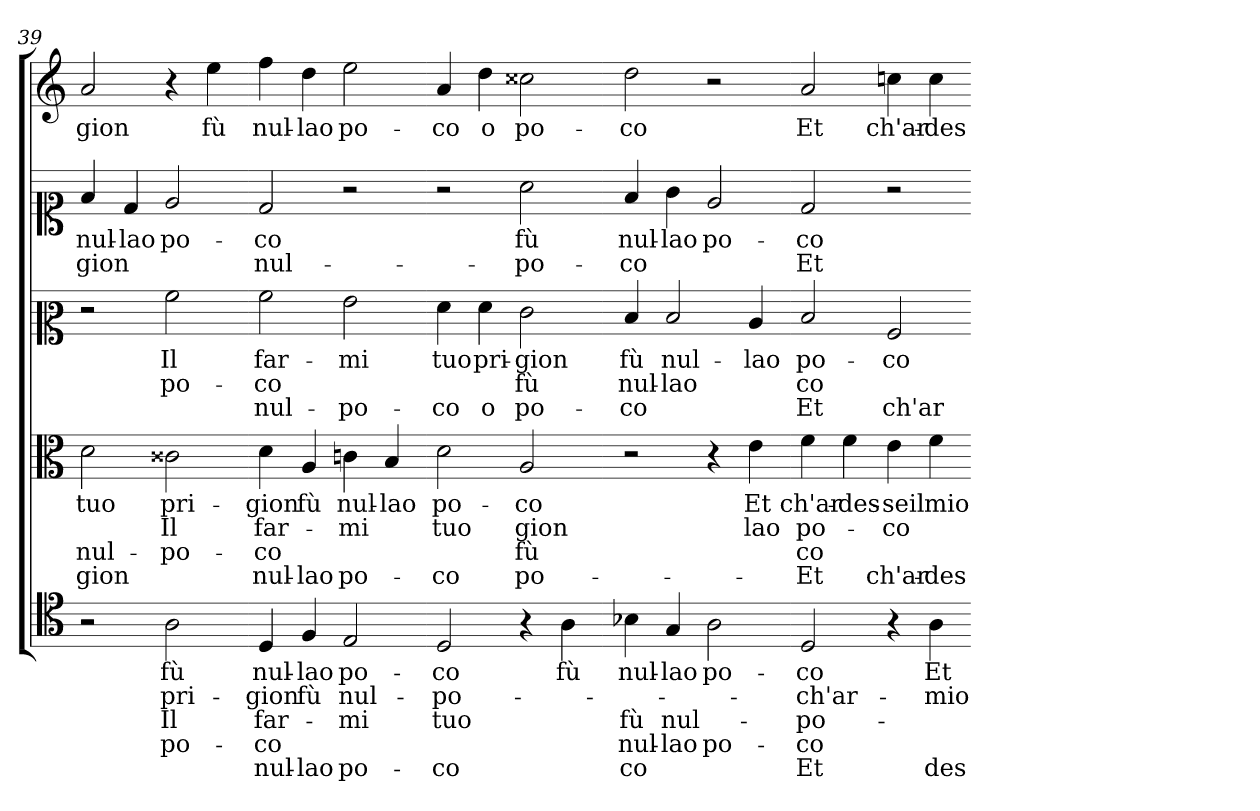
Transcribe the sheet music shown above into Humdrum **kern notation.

**kern	**text	**text	**text	**text	**text	**kern	**text	**text	**text	**text	**kern	**text	**text	**text	**kern	**text	**text	**kern	**text
*part5	*part5	*part5	*part5	*part5	*part5	*part4	*part4	*part4	*part4	*part4	*part3	*part3	*part3	*part3	*part2	*part2	*part2	*part1	*part1
*staff5	*staff5	*staff5	*staff5	*staff5	*staff5	*staff4	*staff4	*staff4	*staff4	*staff4	*staff3	*staff3	*staff3	*staff3	*staff2	*staff2	*staff2	*staff1	*staff1
*clefC4	*	*	*	*	*	*clefC3	*	*	*	*	*clefC2	*	*	*	*clefC1	*	*	*clefG2	*
*k[]	*	*	*	*	*	*k[]	*	*	*	*	*k[]	*	*	*	*k[]	*	*	*k[]	*
=39	=39	=39	=39	=39	=39	=39	=39	=39	=39	=39	=39	=39	=39	=39	=39	=39	=39	=39	=39
2r	.	.	.	.	.	2d	tuo	.	nul-	gion	2r	.	.	.	4f	nul-	gion	2a	gion
.	.	.	.	.	.	.	.	.	.	.	.	.	.	.	4d	lao	.	.	.
2A	fù	pri-	Il	po-	.	2c##X	pri-	Il	po-	.	2a	Il	po-	.	2e	po-	.	4r	.
.	.	.	.	.	.	.	.	.	.	.	.	.	.	.	.	.	.	4ee	fù
=40-	=40-	=40-	=40-	=40-	=40-	=40-	=40-	=40-	=40-	=40-	=40-	=40-	=40-	=40-	=40-	=40-	=40-	=40-	=40-
4D	nul-	gion	far-	co	nul-	4d	gion	far-	co	nul-	2a	far-	co	nul-	2d	co	nul-	4ff	nul-
4F	lao	fù	.	.	lao	4A	fù	.	.	lao	.	.	.	.	.	.	.	4dd	lao
2E	po-	nul-	mi	.	po-	4c	nul-	mi	.	po-	2g	mi	.	po-	2r	.	.	2ee	po-
.	.	.	.	.	.	4B	lao	.	.	.	.	.	.	.	.	.	.	.	.
=41-	=41-	=41-	=41-	=41-	=41-	=41-	=41-	=41-	=41-	=41-	=41-	=41-	=41-	=41-	=41-	=41-	=41-	=41-	=41-
2D	co	po-	tuo	.	co	2d	po-	tuo	.	co	4f	tuo	.	co	2r	.	.	4a	co
.	.	.	.	.	.	.	.	.	.	.	4f	pri-	.	o	.	.	.	4dd	o
4r	.	.	.	.	.	2A	co	gion	fù	po-	2e	gion	fù	po-	2a	fù	po-	2cc##X	po-
4A	fù	.	.	.	.	.	.	.	.	.	.	.	.	.	.	.	.	.	.
=42-	=42-	=42-	=42-	=42-	=42-	=42-	=42-	=42-	=42-	=42-	=42-	=42-	=42-	=42-	=42-	=42-	=42-	=42-	=42-
4B-X	nul-	.	fù	nul-	co	2r	.	.	.	.	4d	fù	nul-	co	4f	nul-	co	2dd	co
4G	lao	.	nul-	lao	.	.	.	.	.	.	2d	nul-	lao	.	4g	lao	.	.	.
2A	po-	.	.	po-	.	4r	.	.	.	.	.	.	.	.	2e	po-	.	2r	.
.	.	.	.	.	.	4e	Et	lao	.	.	4c	lao	.	.	.	.	.	.	.
=43-	=43-	=43-	=43-	=43-	=43-	=43-	=43-	=43-	=43-	=43-	=43-	=43-	=43-	=43-	=43-	=43-	=43-	=43-	=43-
2D	co	ch'ar-	po-	co	Et	4f	ch'ar-	po-	co	Et	2d	po-	co	Et	2d	co	Et	2a	Et
.	.	.	.	.	.	4f	des-	.	.	.	.	.	.	.	.	.	.	.	.
4r	.	.	.	.	.	4e	seil	co	.	ch'ar-	2A	co	.	ch'ar-	2r	.	.	4cc	ch'ar-
4A	Et	mio	.	.	des-	4f	mio	.	.	des-	.	.	.	.	.	.	.	4cc	des-
=-	=-	=-	=-	=-	=-	=-	=-	=-	=-	=-	=-	=-	=-	=-	=-	=-	=-	=-	=-
*-	*-	*-	*-	*-	*-	*-	*-	*-	*-	*-	*-	*-	*-	*-	*-	*-	*-	*-	*-
